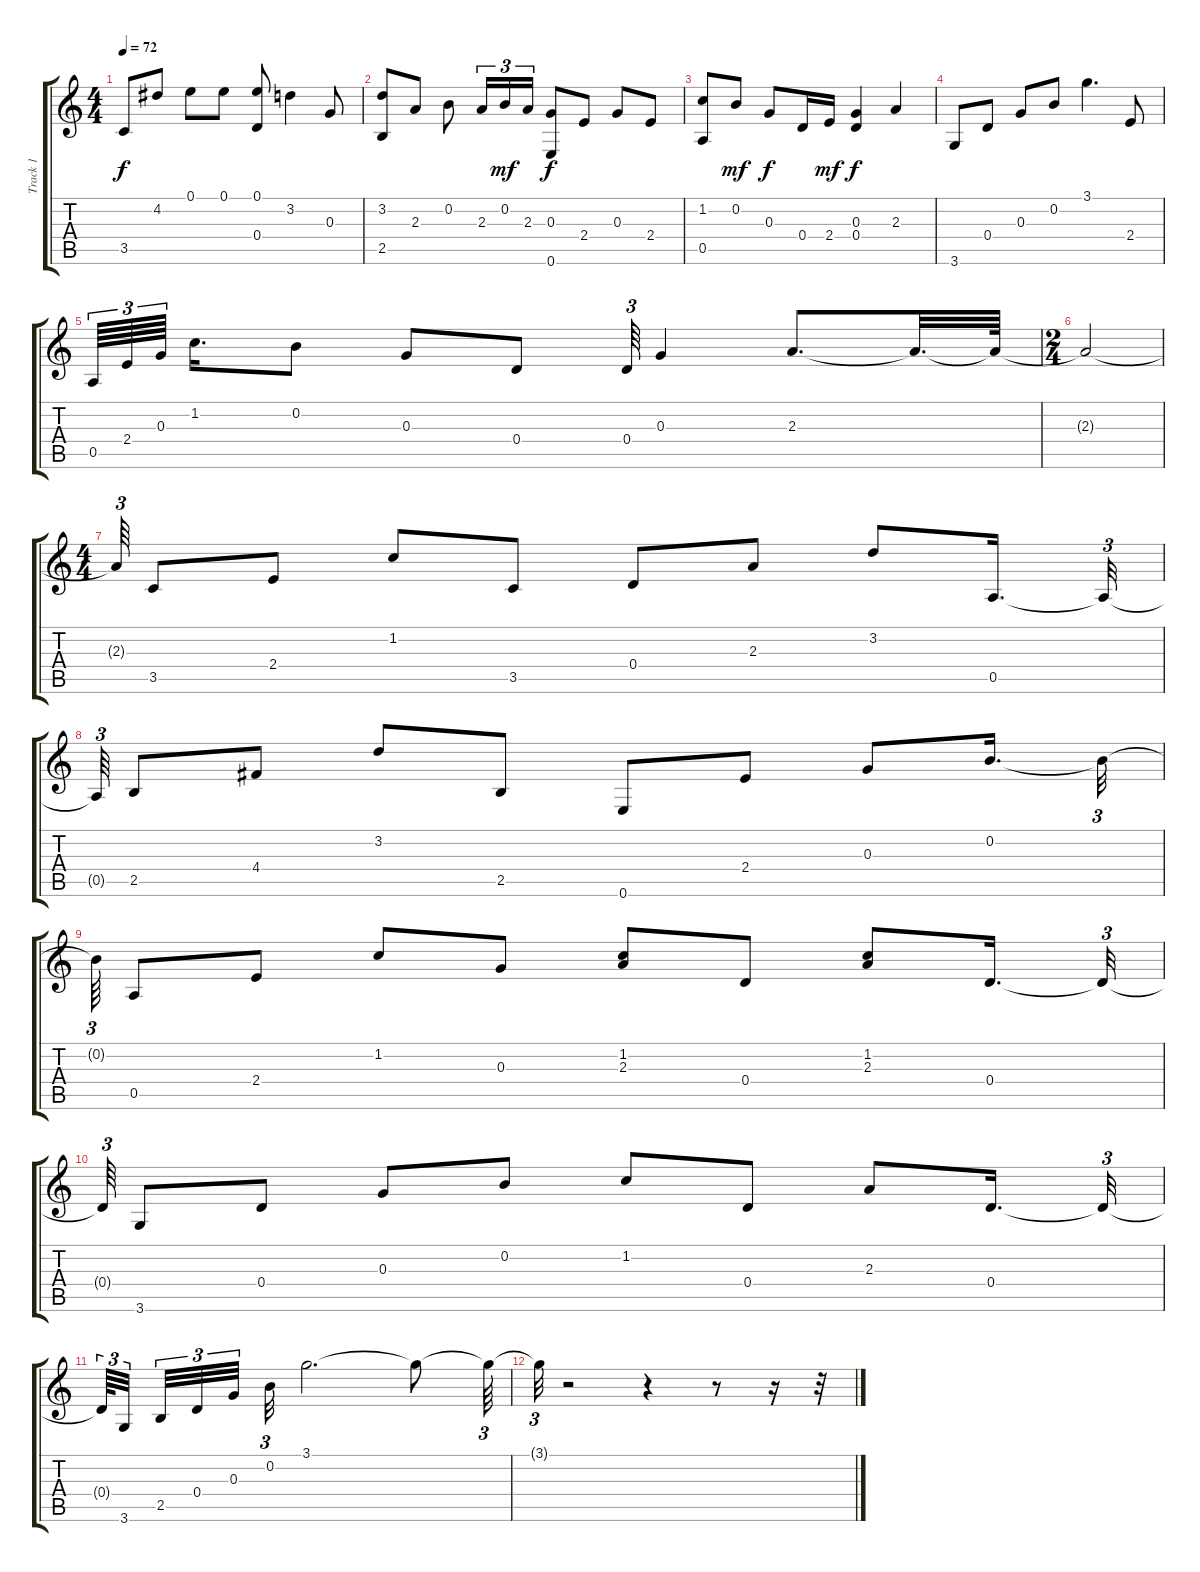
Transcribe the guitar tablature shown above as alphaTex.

\track ("Track 1" "Track 1") {instrument acousticguitarsteel}
\staff {score tabs}
\tuning (E4 B3 G3 D3 A2 E2) {hide}
\ts (4 4)
\tempo 72
\clef g2
\ks c
3.5.8{dy f} 4.2.8 0.1.8 0.1.8 (0.1 0.4).8 3.2.4 0.3.8 |
(3.2 2.5).8 2.3.8 0.2.8 2.3.16{tu (3 2)} 0.2.16{tu (3 2) dy mf} 2.3.16{tu (3 2)} (0.3 0.6).8{dy f} 2.4.8 0.3.8 2.4.8 |
(1.2 0.5).8 0.2.8{dy mf} 0.3.8{dy f} 0.4.16 2.4.16{dy mf} (0.3 0.4).4{dy f} 2.3.4 |
3.6.8 0.4.8 0.3.8 0.2.8 3.1.4{d} 2.4.8 |
0.5.64{tu (3 2)} 2.4.64{tu (3 2)} 0.3.64{tu (3 2) beam splitsecondary} 1.2.16{d} 0.2.8 0.3.8 0.4.8 0.4.64{tu (3 2)} 0.3.4 2.3.8{d} 2.3{t}.32{d} 2.3{t}.64 |
\ts (2 4)
2.3{t}.2 |
\ts (4 4)
2.3{t}.64{tu (3 2)} 3.5.8 2.4.8 1.2.8 3.5.8 0.4.8 2.3.8 3.2.8 0.5.16{d} 0.5{t}.32{tu (3 2)} |
0.5{t}.64{tu (3 2)} 2.5.8 4.4.8 3.2.8 2.5.8 0.6.8 2.4.8 0.3.8 0.2.16{d} 0.2{t}.32{tu (3 2)} |
0.2{t}.64{tu (3 2)} 0.5.8 2.4.8 1.2.8 0.3.8 (1.2 2.3).8 0.4.8 (1.2 2.3).8 0.4.16{d} 0.4{t}.32{tu (3 2)} |
0.4{t}.64{tu (3 2)} 3.6.8 0.4.8 0.3.8 0.2.8 1.2.8 0.4.8 2.3.8 0.4.16{d} 0.4{t}.32{tu (3 2)} |
0.4{t}.64{tu (3 2)} 3.6.32{tu (3 2) beam splitsecondary} 2.5.32{tu (3 2)} 0.4.32{tu (3 2)} 0.3.32{tu (3 2) beam splitsecondary} 0.2.32{tu (3 2)} 3.1.2{d} 3.1{t}.8 3.1{t}.64{tu (3 2)} |
3.1{t}.32{tu (3 2)} r.2 r.4 r.8 r.16 r.32
